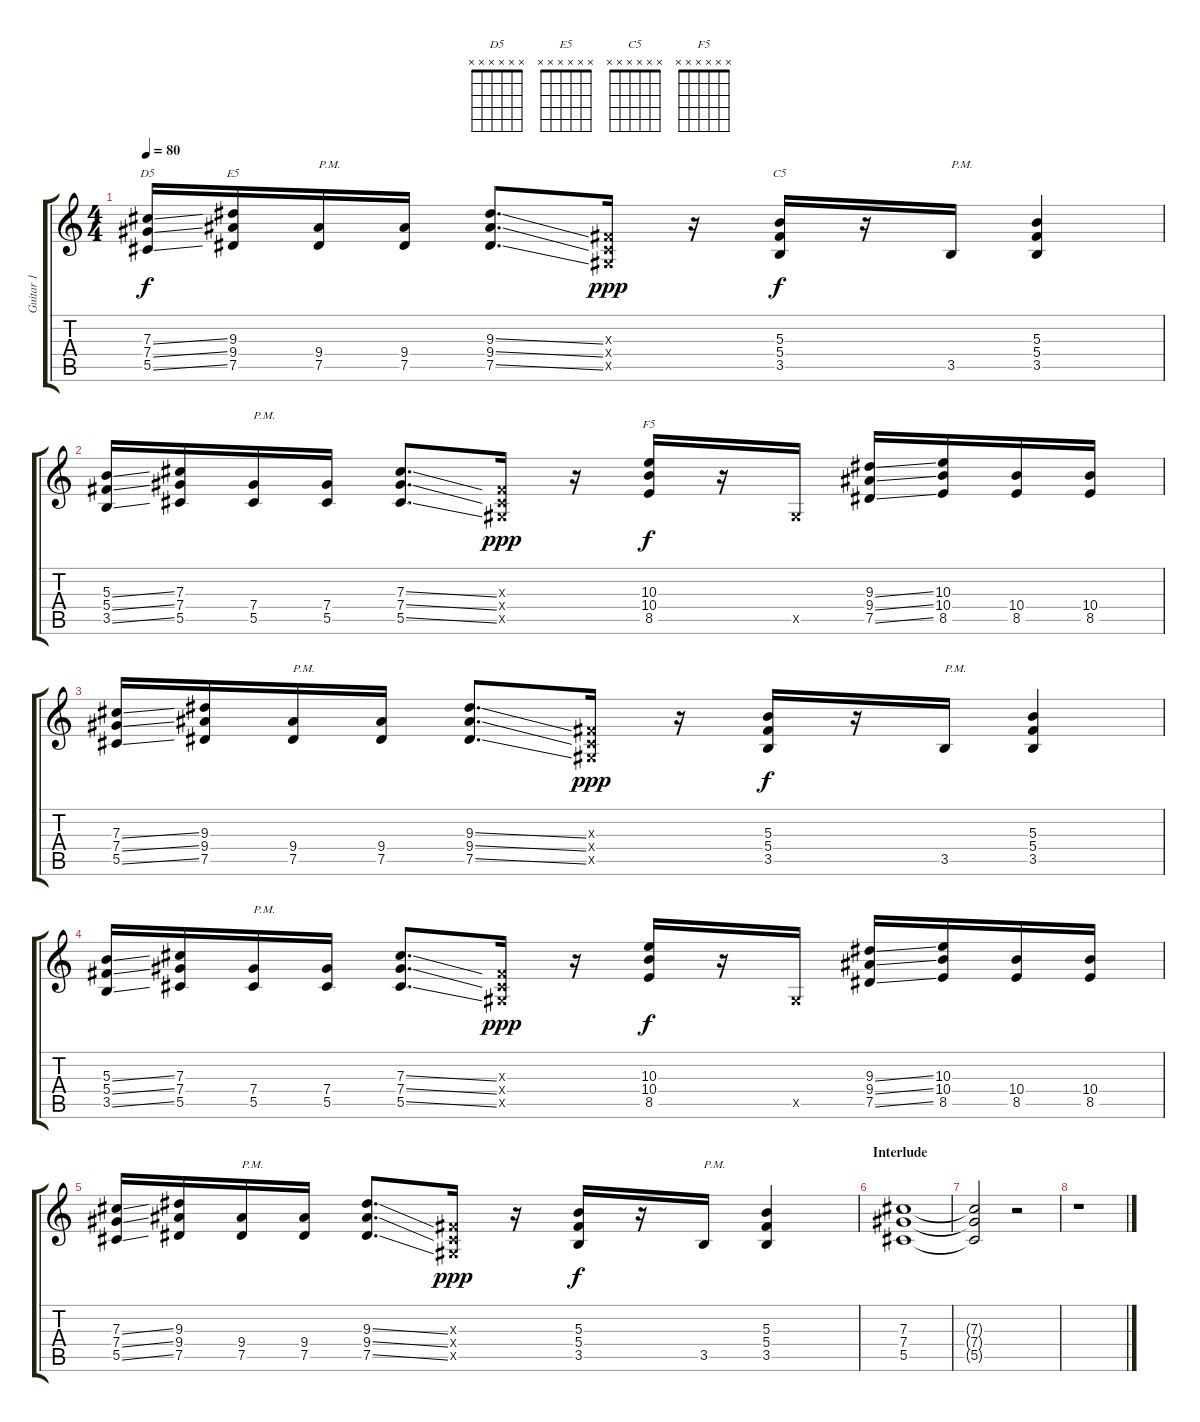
\track ("Guitar 1" "Guitar 1") {instrument overdrivenguitar}
\staff {score tabs}
\tuning (Eb4 Bb3 Gb3 Db3 Ab2 Eb2) {hide}
\chord ("D5" x x x x x x)
\chord ("E5" x x x x x x)
\chord ("C5" x x x x x x)
\chord ("F5" x x x x x x)
\ts (4 4)
\tempo 80
\clef g2
\ks c
(7.3{ss} 7.4{ss} 5.5{ss}).16{ch "D5" dy f} (9.3 9.4 7.5).16{ch "E5"} (9.4 7.5).16{txt "P.M."} (9.4 7.5).16 (9.3{ss} 9.4{ss} 7.5{ss}).8{d} (0.3{x} 0.4{x} 0.5{x}).16{dy ppp} r.16 (5.3 5.4 3.5).16{ch "C5" dy f} r.16 3.5.16{txt "P.M."} (5.3 5.4 3.5).4 |
(5.3{ss} 5.4{ss} 3.5{ss}).16 (7.3 7.4 5.5).16 (7.4 5.5).16{txt "P.M."} (7.4 5.5).16 (7.3{ss} 7.4{ss} 5.5{ss}).8{d} (0.3{x} 0.4{x} 0.5{x}).16{dy ppp} r.16 (10.3 10.4 8.5).16{ch "F5" dy f} r.16 0.5{x}.16 (9.3{ss} 9.4{ss} 7.5{ss}).16 (10.3 10.4 8.5).16 (10.4 8.5).16 (10.4 8.5).16 |
(7.3{ss} 7.4{ss} 5.5{ss}).16 (9.3 9.4 7.5).16 (9.4 7.5).16{txt "P.M."} (9.4 7.5).16 (9.3{ss} 9.4{ss} 7.5{ss}).8{d} (0.3{x} 0.4{x} 0.5{x}).16{dy ppp} r.16 (5.3 5.4 3.5).16{dy f} r.16 3.5.16{txt "P.M."} (5.3 5.4 3.5).4 |
(5.3{ss} 5.4{ss} 3.5{ss}).16 (7.3 7.4 5.5).16 (7.4 5.5).16{txt "P.M."} (7.4 5.5).16 (7.3{ss} 7.4{ss} 5.5{ss}).8{d} (0.3{x} 0.4{x} 0.5{x}).16{dy ppp} r.16 (10.3 10.4 8.5).16{dy f} r.16 0.5{x}.16 (9.3{ss} 9.4{ss} 7.5{ss}).16 (10.3 10.4 8.5).16 (10.4 8.5).16 (10.4 8.5).16 |
(7.3{ss} 7.4{ss} 5.5{ss}).16 (9.3 9.4 7.5).16 (9.4 7.5).16{txt "P.M."} (9.4 7.5).16 (9.3{ss} 9.4{ss} 7.5{ss}).8{d} (0.3{x} 0.4{x} 0.5{x}).16{dy ppp} r.16 (5.3 5.4 3.5).16{dy f} r.16 3.5.16{txt "P.M."} (5.3 5.4 3.5).4 |
\section ("" "Interlude")
(7.3 7.4 5.5).1{volume 0} |
(7.3{t} 7.4{t} 5.5{t}).2 r.2 |
r.1
